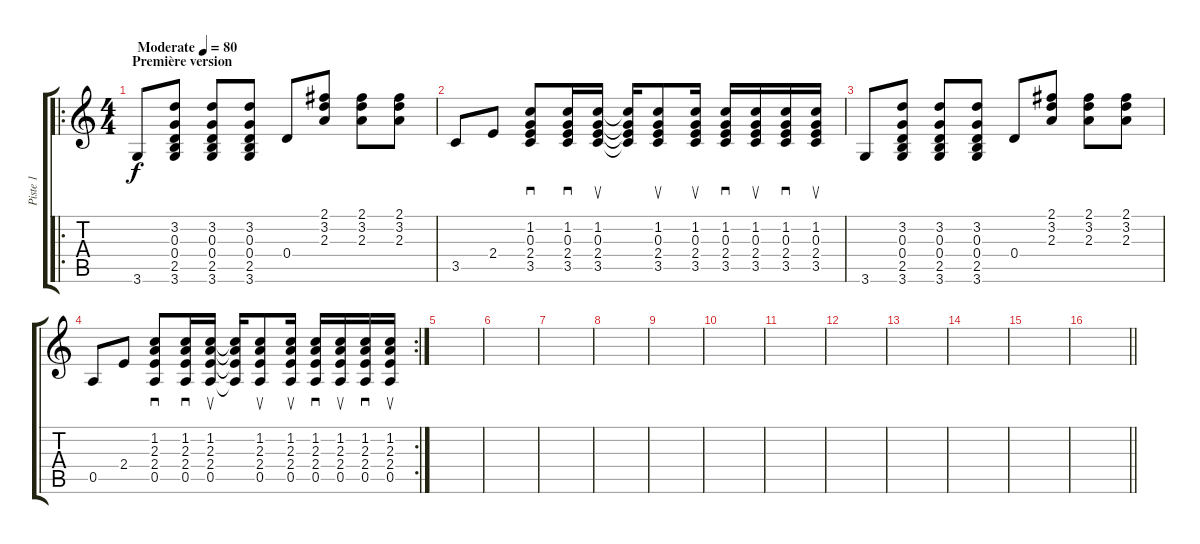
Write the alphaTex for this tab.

\track ("Piste 1" "Piste 1") {instrument acousticguitarsteel}
\staff {score tabs}
\tuning (E4 B3 G3 D3 A2 E2) {hide}
\ro
\ts (4 4)
\section ("" "Première version")
\tempo (80 "Moderate")
\clef g2
\ks c
3.6.8{dy f instrument acousticguitarsteel} (3.2 0.3 0.4 2.5 3.6).8 (3.2 0.3 0.4 2.5 3.6).8 (3.2 0.3 0.4 2.5 3.6).8 0.4.8 (2.1 3.2 2.3).8 (2.1 3.2 2.3).8 (2.1 3.2 2.3).8 |
3.5.8 2.4.8 (1.2 0.3 2.4 3.5).8{sd} (1.2 0.3 2.4 3.5).16{sd} (1.2 0.3 2.4 3.5).16{su} (1.2{t} 0.3{t} 2.4{t} 3.5{t}).16 (1.2 0.3 2.4 3.5).8{su} (1.2 0.3 2.4 3.5).16{su} (1.2 0.3 2.4 3.5).16{sd} (1.2 0.3 2.4 3.5).16{su} (1.2 0.3 2.4 3.5).16{sd} (1.2 0.3 2.4 3.5).16{su} |
3.6.8 (3.2 0.3 0.4 2.5 3.6).8 (3.2 0.3 0.4 2.5 3.6).8 (3.2 0.3 0.4 2.5 3.6).8 0.4.8 (2.1 3.2 2.3).8 (2.1 3.2 2.3).8 (2.1 3.2 2.3).8 |
\rc 2
0.5.8 2.4.8 (1.2 2.3 2.4 0.5).8{sd} (1.2 2.3 2.4 0.5).16{sd} (1.2 2.3 2.4 0.5).16{su} (1.2{t} 2.3{t} 2.4{t} 0.5{t}).16 (1.2 2.3 2.4 0.5).8{su} (1.2 2.3 2.4 0.5).16{su} (1.2 2.3 2.4 0.5).16{sd} (1.2 2.3 2.4 0.5).16{su} (1.2 2.3 2.4 0.5).16{sd} (1.2 2.3 2.4 0.5).16{su} |
|
|
|
|
|
|
|
|
|
|
|
\barLineRight lightlight
